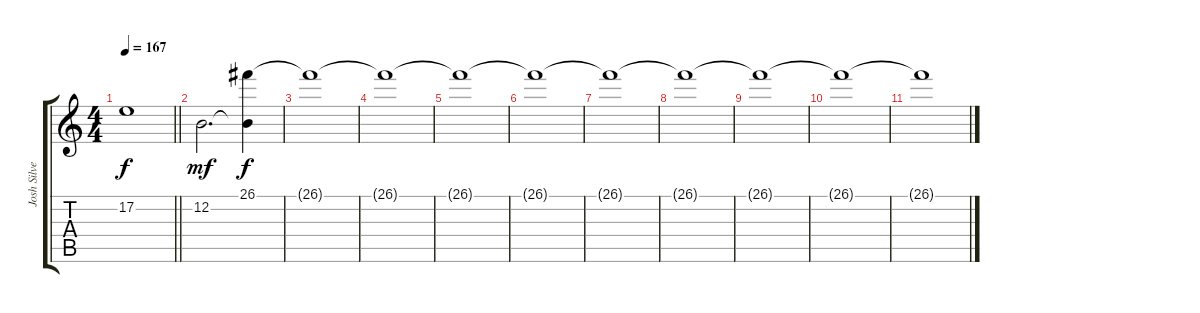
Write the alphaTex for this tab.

\track ("Josh Silver" "Josh Silve") {instrument synthvoice}
\staff {score tabs}
\tuning (E4 B3 G3 D3 A2 E2) {hide}
\ts (4 4)
\tempo 167
\clef g2
\barLineRight lightlight
\ks c
17.2{t}.1{dy f} |
\section ("" "")
12.2.2{d dy mf volume 6} (26.1 12.2{t}).4{dy f} |
26.1{t}.1 |
26.1{t}.1 |
26.1{t}.1 |
26.1{t}.1 |
26.1{t}.1 |
26.1{t}.1 |
26.1{t}.1 |
26.1{t}.1{volume 0} |
26.1{t}.1
